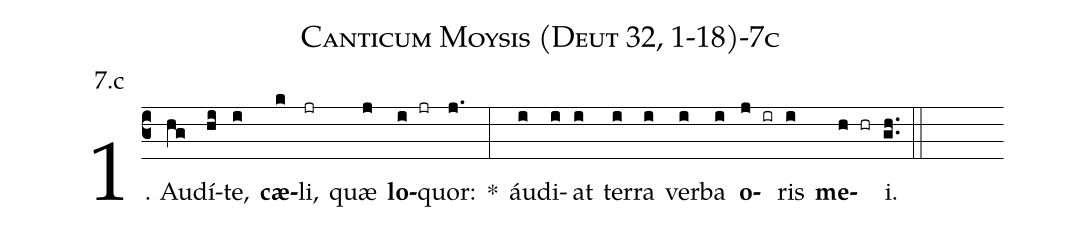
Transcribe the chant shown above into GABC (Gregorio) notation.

name: Canticum Moysis (Deut 32, 1-18)-7c;
annotation: 7.c;
%%
(c3)1. Au(hg)dí(hi)te,(i) <b>cæ</b>(k)li,(jr) quæ(j) <b>lo</b>(i jr)quor:(j.) *(:) áu(i)di(i)at(i) ter(i)ra(i) ver(i)ba(i) <b>o</b>(j ir)ris(i) <b>me</b>(h hr)i.(gh..) (::)
